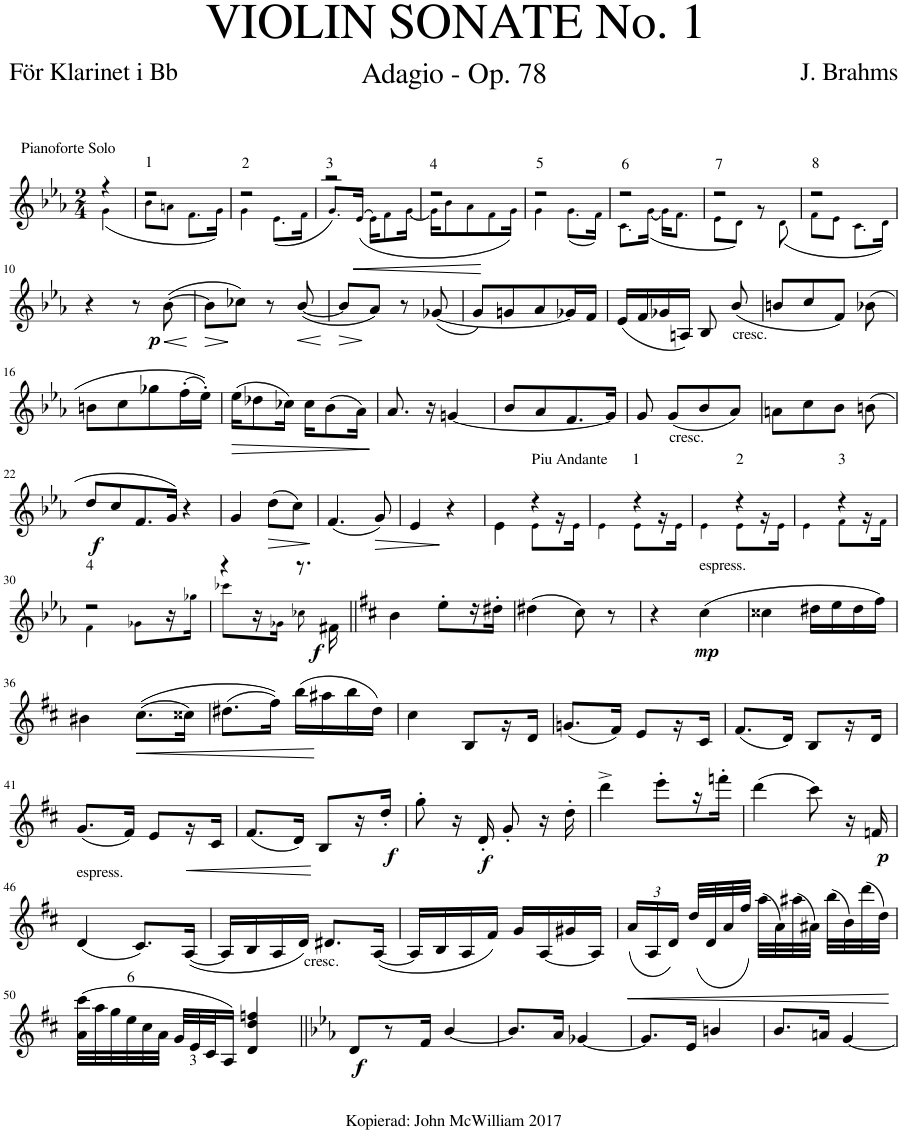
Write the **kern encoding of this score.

**kern	**dynam
*part1	*part1
*staff1	*staff1
*I"Clarinet (Bb)	*
*I'Cla	*
*clefG2	*
*Trd1c2	*
*k[b-e-a-]	*
*M2/4	*
=1	=1
*^	*
!LO:TX:a:t=Pianoforte Solo	!	!
4r	(4g!\	.
=2	=2	=2
!LO:TX:a:t=1	!	!
2r	8b-!\L	.
.	8an!\J	.
.	8.f!\L	.
.	16g!\Jk)	.
=3	=3	=3
!LO:TX:a:t=2	!	!
2r	4g!\	.
.	(8.e-!\L	.
.	16f!\Jk	.
=4	=4	=4
!LO:TX:a:t=3	!	!
2r	8.g!/L)	.
!	!	!LO:HP:b
.	([16e-!/Jk	<
.	16e-!\KL]	.
.	8f!\	.
.	[16g!\Jk	.
=5	=5	=5
!LO:TX:a:t=4	!	!
2r	16g!\KL]	.
.	8b-!\	.
.	8a-!\	.
.	8f!\	[
.	16g!\Jk)	.
=6	=6	=6
!LO:TX:a:t=5	!	!
2r	4g!\	.
.	(8.g!\L	.
.	16f!\Jk)	.
=7	=7	=7
!LO:TX:a:t=6	!	!
2r	8.c!\L	.
.	([16g!\Jk	.
.	16g!\KL]	.
.	8.f!\J	.
=8	=8	=8
!LO:TX:a:t=7	!	!
2r	8e-!\L	.
.	8d!\J)	.
.	8r	.
.	(8d!\	.
=9	=9	=9
!LO:TX:a:t=8	!	!
2r	8f!\L	.
.	8e-!\J	.
.	8.c!\L	.
.	16d!\Jk)	.
*v	*v	*
!!LO:LB:g=z
=10	=10
*k[b-e-a-]	*
4r	.
8r	.
!	!LO:HP:b
!	!LO:DY:n=1:b
([8b-\	< p
.	[
=11	=11
!	!LO:HP:b
8b-\L]	>
8cc-X\J)	]
8r	.
!	!LO:HP:b
([8b-/	<
.	[
=12	=12
!	!LO:HP:b
8b-/L]	>
8a-/J)	]
8r	.
([8g-X/	.
=13	=13
8g/L)	.
8gn/	.
8a-/	.
16g-X/L]	.
16f/JJ	.
=14	=14
(16e-/LL	.
16f/	.
16g-X/	.
16An/JJ)	.
8B-/	.
!LO:TX:b:t=cresc.	!
(8b-/	.
=15	=15
8bn/L	.
8cc/	.
8f/J)	.
(8b-X\	.
!!LO:LB:g=z
=16	=16
8bn\L	.
8cc\	.
8gg-X\	.
(16ff'\L	.
16ee-'\JJ))	.
=17	=17
!	!LO:HP:b
(16ee-\KL	>
8dd-X\	.
16cc-X\Jk)	.
16cc-\KL	.
(8b-\	.
16a-\Jk)	.
.	]
=18	=18
8.a-/	.
16r	.
[4gn/	.
=19	=19
8b-/L	.
8a-/	.
8.f/	.
16g/Jk]	.
=20	=20
8g/	.
!LO:TX:b:t=cresc.	!
(8g/L	.
8b-/	.
8a-/J)	.
=21	=21
8an\L	.
8cc\	.
8b-\J	.
(8bn\	.
!!LO:LB:g=z
=22	=22
!	!LO:DY:b
8dd/L	f
8cc/	.
8.f/	.
16g/Jk)	.
4r	.
=23	=23
4g/	.
!	!LO:HP:b
(8dd\L	>
8cc\J)	.
.	]
=24	=24
(4.f/	.
!	!LO:HP:b
8g/)	>
=25	=25
4e-/	.
4r	]
=26	=26
*^	*
4e-\	4ryy	.
!LO:TX:a:t=Piu Andante	!	!
4r	8e-!\L	.
.	16r	.
.	16e-!\JJ	.
=27	=27	=27
4e-!\	4ryy	.
!LO:TX:a:t=1	!	!
4r	8e-!\L	.
.	16r	.
.	16e-!\JJ	.
=28	=28	=28
4e-!\	4ryy	.
!LO:TX:a:t=2	!	!
4r	8e-!\L	.
.	16r	.
.	16e-!\JJ	.
=29	=29	=29
4e-!\	4ryy	.
!LO:TX:a:t=3	!	!
4r	8f!\L	.
.	16r	.
.	16f!\JJ	.
!!LO:LB:g=z	!!
=30	=30	=30
!LO:TX:a:t=4	!	!
2r	4f!\	.
.	8g-X!\L	.
.	16r	.
.	16gg-X!\JJ	.
=31	=31	=31
4r	8ccc-X!\L	.
.	16r	.
.	16g-X!\JJ	.
8.r	8cc-X!\	.
!	!	!LO:DY:b
.	16f#X\	f
*v	*v	*
=32||	=32||
*k[f#c#]	*
4b\	.
8ee'\L	.
16r	.
16dd#X'\JJ	.
=33	=33
(4dd#X\	.
8cc#\)	.
8r	.
=34	=34
4r	.
!LO:TX:a:t=espress.	!
!	!LO:DY:b
(4cc#\	mp
=35	=35
4cc##X\	.
16dd#X\LL	.
16ee\	.
16dd#\	.
16ff#\JJ)	.
!!LO:LB:g=z
=36	=36
4b#X\	.
!	!LO:HP:b
((8.cc#\L	<
16cc##X\Jk)	.
=37	=37
(8.dd#X\L	.
16ff#\Jk))	.
(16bb\LL	.
16aa#X\	[
16bb\	.
16dd#\JJ)	.
=38	=38
4cc#\	.
8B/L	.
16r	.
16d/JJ	.
=39	=39
(8.gn/L	.
16f#/Jk)	.
8e/L	.
16r	.
16c#/JJ	.
=40	=40
(8.f#/L	.
16d/Jk)	.
8B/L	.
16r	.
16d/JJ	.
!!LO:LB:g=z
=41	=41
(8.g/L	.
16f#/Jk)	.
8e/L	.
!	!LO:HP:b
16r	<
16c#/JJ	.
=42	=42
(8.f#/L	.
16d/Jk)	.
8B/L	[
16r	.
!	!LO:DY:b
16dd'/JJ	f
=43	=43
8gg'\	.
16r	.
!	!LO:DY:b
16d'/	f
8g'/	.
16r	.
16dd'\	.
=44	=44
4ddd^\	.
8eee'\L	.
16r	.
16fffn'\JJ	.
=45	=45
(4ddd\	.
8ccc#\)	.
16r	.
!	!LO:DY:b
16fn/	p
!!LO:LB:g=z
=46	=46
!LO:TX:a:t=espress.	!
(4d/	.
8.c#/L)	.
([16A/Jk	.
=47	=47
16A/LL]	.
16B/	.
16A/	.
!LO:TX:b:t=cresc.	!
16d/JJ)	.
8.d#X/L	.
([16A/Jk	.
=48	=48
16A/LL]	.
16B/	.
16A/	.
16f#/JJ)	.
16g/LL	.
[16A/	.
16g#X/	.
16A/JJ]	.
=49	=49
*Xbrackettup	*
!	!LO:HP:b
(24a/LL	<
24A/	.
24d/JJ)	.
(32dd/LLL	.
32d/	.
32a/	.
32ff#/JJJ)	.
(32aa\LLL	.
32a\)	.
(32aa#X\	.
32a#X\JJJ)	.
(32bb\LLL	.
32b\)	.
(32ddd\	.
32dd\JJJ)	.
.	[
!!LO:LB:g=z
=50	=50
(32a\ 32ccc#\LLL	.
32aa\	.
32gg\	.
!LO:TX:a:t=6	!
32ee\	.
32cc#\	.
32a\JJJ	.
32g/LLL	.
!LO:TX:b:t=3	!
32e/	.
32c#/J	.
16A/JJ)	.
[32%5d/ [32%5dd/ [32%5ffn/	.
16.ryy	.
=51||	=51||
*k[b-e-a-]	*
!	!LO:DY:b
8d/L	f
16.d/] 16.dd/] 16.ff/]	.
8r	.
16f/Jk	.
[8.b-/	.
=52	=52
8.b-/L]	.
16b-/_	.
16a-/Jk	.
[4g-X/	.
=53	=53
8.g-/L]	.
16e-/Jk	.
4bn/	.
=54	=54
8.b-/L	.
16an/Jk	.
[4g/	.
=	=
*-	*-
